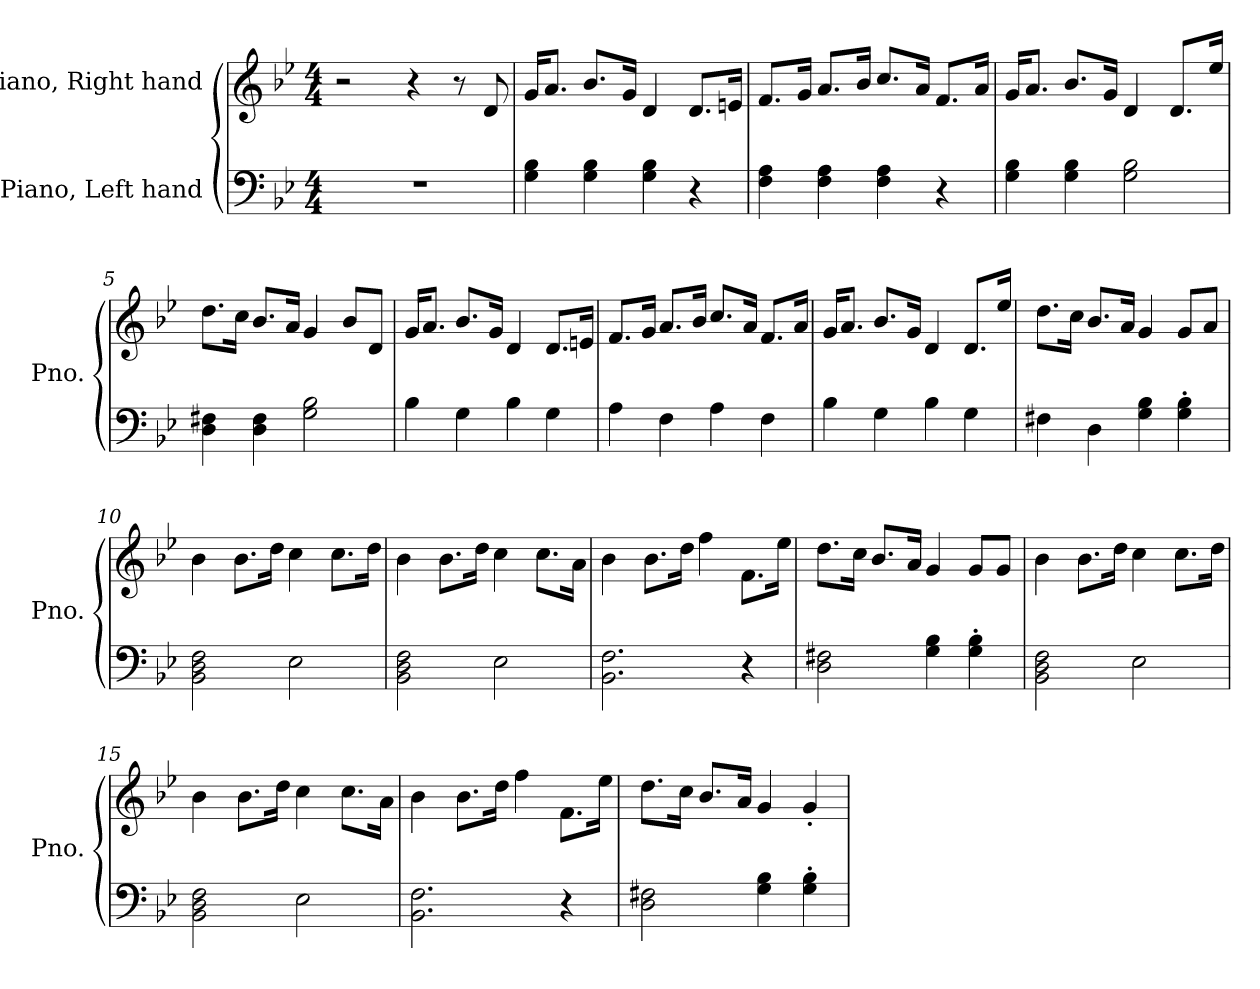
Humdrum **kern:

**kern	**kern
*part2	*part1
*staff2	*staff1
*I"Piano, Left hand	*I"Piano, Right hand
*I'Pno.	*I'Pno.
*clefF4	*clefG2
*k[b-e-]	*k[b-e-]
*M4/4	*M4/4
*MM120	*MM120
=1	=1
1r	2r
.	4r
.	8r
.	8d/
=2	=2
4G\ 4B-\	16g/KL
.	8.a/J
4G\ 4B-\	8.b-/L
.	16g/Jk
4G\ 4B-\	4d/
4r	8.d/L
.	16en/Jk
=3	=3
4F\ 4A\	8.f/L
.	16g/Jk
4F\ 4A\	8.a/L
.	16b-/Jk
4F\ 4A\	8.cc/L
.	16a/Jk
4r	8.f/L
.	16a/Jk
=4	=4
4G\ 4B-\	16g/KL
.	8.a/J
4G\ 4B-\	8.b-/L
.	16g/Jk
2G\ 2B-\	4d/
.	8.d/L
.	16ee-/Jk
!!LO:LB:g=z
=5	=5
4D\ 4F#X\	8.dd\L
.	16cc\Jk
4D\ 4F#\	8.b-/L
.	16a/Jk
2G\ 2B-\	4g/
.	8b-/L
.	8d/J
=6	=6
4B-\	16g/KL
.	8.a/J
4G\	8.b-/L
.	16g/Jk
4B-\	4d/
4G\	8.d/L
.	16en/Jk
=7	=7
4A\	8.f/L
.	16g/Jk
4F\	8.a/L
.	16b-/Jk
4A\	8.cc/L
.	16a/Jk
4F\	8.f/L
.	16a/Jk
=8	=8
4B-\	16g/KL
.	8.a/J
4G\	8.b-/L
.	16g/Jk
4B-\	4d/
4G\	8.d/L
.	16ee-/Jk
!!LO:LB:g=z
=9	=9
4F#X\	8.dd\L
.	16cc\Jk
4D\	8.b-/L
.	16a/Jk
4G\ 4B-\	4g/
4G\' 4B-\'	8g/L
.	8a/J
=10	=10
2BB-\ 2D\ 2F\	4b-\
.	8.b-\L
.	16dd\Jk
2E-\	4cc\
.	8.cc\L
.	16dd\Jk
=11	=11
2BB-\ 2D\ 2F\	4b-\
.	8.b-\L
.	16dd\Jk
2E-\	4cc\
.	8.cc\L
.	16a\Jk
=12	=12
2.BB-\ 2.F\	4b-\
.	8.b-\L
.	16dd\Jk
.	4ff\
4r	8.f\L
.	16ee-\Jk
=13	=13
2D\ 2F#X\	8.dd\L
.	16cc\Jk
.	8.b-/L
.	16a/Jk
4G\ 4B-\	4g/
4G\' 4B-\'	8g/L
.	8g/J
!!LO:LB:g=z
=14	=14
2BB-\ 2D\ 2F\	4b-\
.	8.b-\L
.	16dd\Jk
2E-\	4cc\
.	8.cc\L
.	16dd\Jk
=15	=15
2BB-\ 2D\ 2F\	4b-\
.	8.b-\L
.	16dd\Jk
2E-\	4cc\
.	8.cc\L
.	16a\Jk
=16	=16
2.BB-\ 2.F\	4b-\
.	8.b-\L
.	16dd\Jk
.	4ff\
4r	8.f\L
.	16ee-\Jk
=17	=17
2D\ 2F#X\	8.dd\L
.	16cc\Jk
.	8.b-/L
.	16a/Jk
4G\ 4B-\	4g/
4G\' 4B-\'	4g'/
=	=
*-	*-
